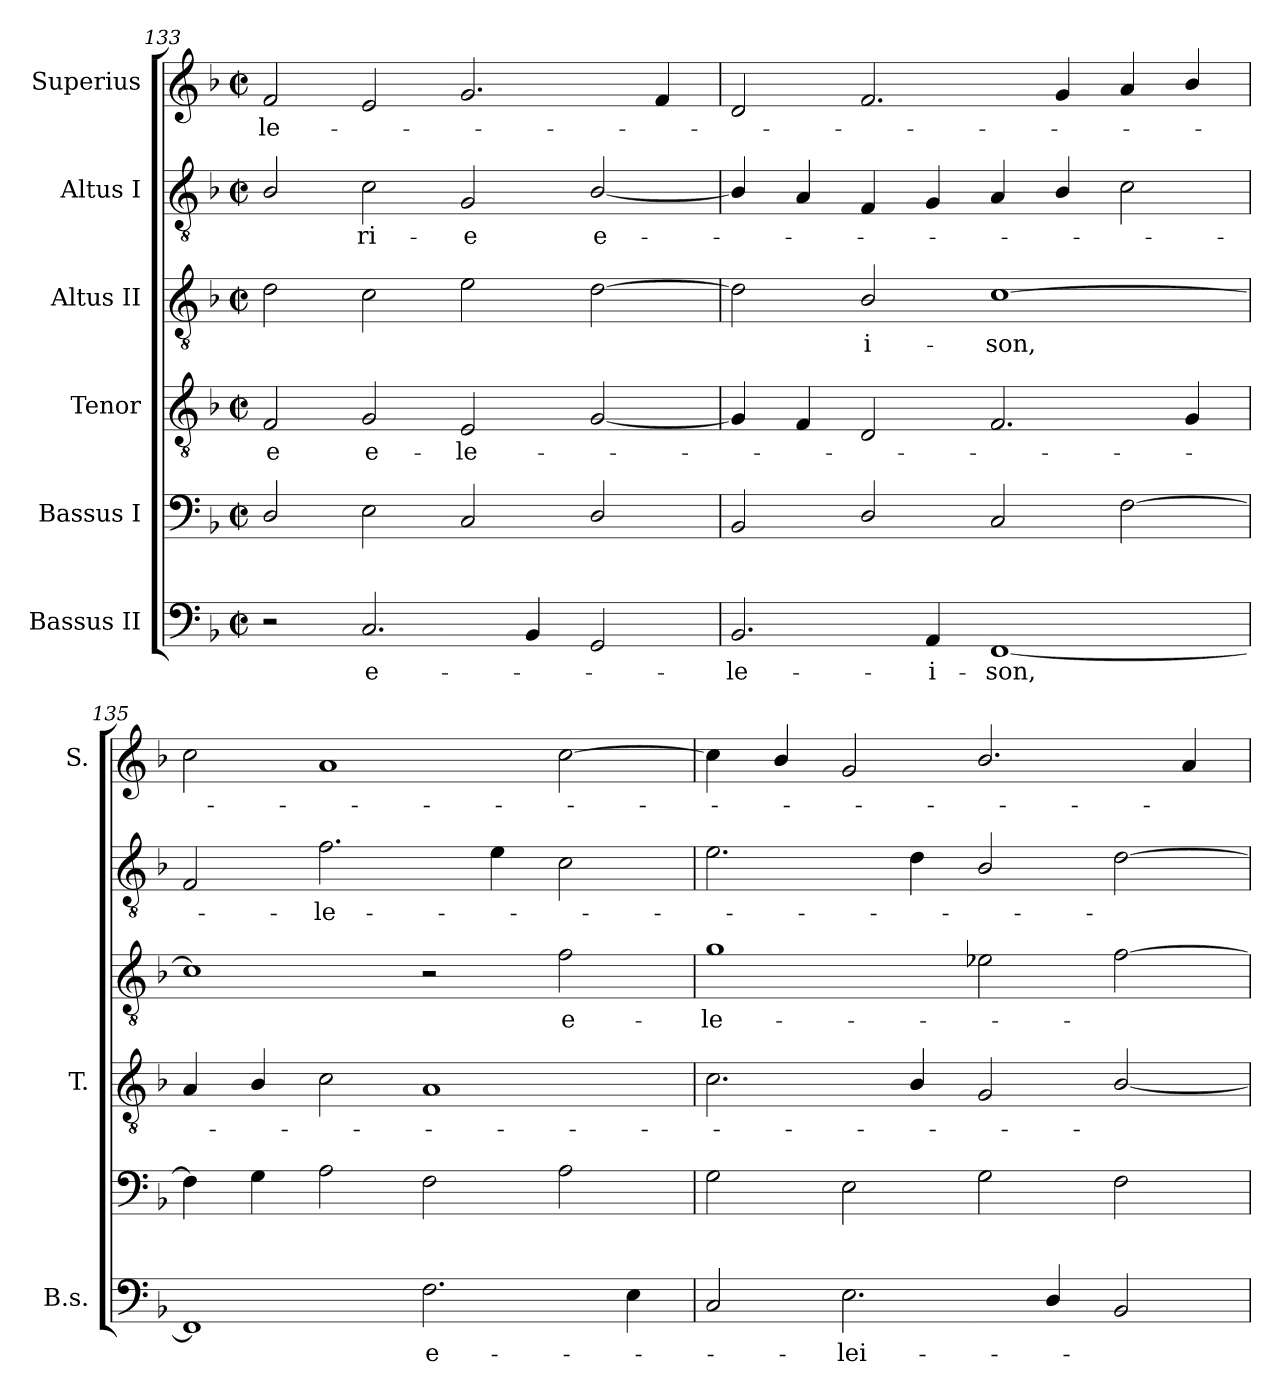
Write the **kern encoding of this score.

**kern	**text	**kern	**kern	**text	**kern	**text	**kern	**text	**kern	**text
*part6	*part6	*part5	*part4	*part4	*part3	*part3	*part2	*part2	*part1	*part1
*staff6	*staff6	*staff5	*staff4	*staff4	*staff3	*staff3	*staff2	*staff2	*staff1	*staff1
*I"Bassus II	*	*I"Bassus I	*I"Tenor	*	*I"Altus II	*	*I"Altus I	*	*I"Superius	*
*I'B.s.	*	*	*I'T.	*	*	*	*	*	*I'S.	*
!!LO:LB:g=z
*clefF4	*	*clefF4	*clefGv2	*	*clefGv2	*	*clefGv2	*	*clefG2	*
*	*	*	*ITrd7c12	*	*ITrd7c12	*	*ITrd7c12	*	*	*
*k[b-]	*	*k[b-]	*k[b-]	*	*k[b-]	*	*k[b-]	*	*k[b-]	*
*F:	*	*F:	*F:	*	*F:	*	*F:	*	*F:	*
*M2/2	*	*M2/2	*M2/2	*	*M2/2	*	*M2/2	*	*M2/2	*
*met(c|)	*	*met(c|)	*met(c|)	*	*met(c|)	*	*met(c|)	*	*met(c|)	*
=133	=133	=133	=133	=133	=133	=133	=133	=133	=133	=133
!	!	!	!	!LO:LY:b:color=#000000	!	!	!	!	!	!
!	!	!	!	!	!	!	!	!	!	!LO:LY:b:color=#000000
2r	.	2Di/	2FFi/	-e	2Di\	.	2BB-i/	.	2fi/	-le-
!	!LO:LY:b:color=#000000	!	!	!	!	!	!	!	!	!
!	!	!	!	!LO:LY:b:color=#000000	!	!	!	!	!	!
!	!	!	!	!	!	!	!	!LO:LY:b:color=#000000	!	!
2.Ci/	e-	2Ei\	2GGi/	e-	2Ci\	.	2Ci\	-ri-	2ei/	.
!	!	!	!	!LO:LY:b:color=#000000	!	!	!	!	!	!
!	!	!	!	!	!	!	!	!LO:LY:b:color=#000000	!	!
.	.	2Ci/	2EEi/	-le-	2Ei\	.	2GGi/	-e	2.gi/	.
4BB-i/	.	.	.	.	.	.	.	.	.	.
!	!	!	!	!	!	!	!	!LO:LY:b:color=#000000	!	!
2GGi/	.	2Di/	[<2GGi/	.	[>2Di\	.	[<2BB-i/	e-	.	.
.	.	.	.	.	.	.	.	.	4fi/	.
=134	=134	=134	=134	=134	=134	=134	=134	=134	=134	=134
!	!LO:LY:b:color=#000000	!	!	!	!	!	!	!	!	!
2.BB-i/	-le-	2BB-i/	4GGi/]	.	2Di\]	.	4BB-i/]	.	2di/	.
.	.	.	4FFi/	.	.	.	4AAi/	.	.	.
!	!	!	!	!	!	!LO:LY:b:color=#000000	!	!	!	!
.	.	2Di/	2DDi/	.	2BB-i/	-i-	4FFi/	.	2.fi/	.
!	!LO:LY:b:color=#000000	!	!	!	!	!	!	!	!	!
4AAi/	-i-	.	.	.	.	.	4GGi/	.	.	.
!	!LO:LY:b:color=#000000	!	!	!	!	!	!	!	!	!
!	!	!	!	!	!	!LO:LY:b:color=#000000	!	!	!	!
[<1FFi	-son,	2Ci/	2.FFi/	.	[>1Ci	-son,	4AAi/	.	.	.
.	.	.	.	.	.	.	4BB-i/	.	4gi/	.
.	.	[>2Fi\	.	.	.	.	2Ci\	.	4ai/	.
.	.	.	4GGi/	.	.	.	.	.	4b-i/	.
=135	=135	=135	=135	=135	=135	=135	=135	=135	=135	=135
1FFi]	.	4Fi\]	4AAi/	.	1Ci]	.	2FFi/	.	2cci\	.
.	.	4Gi\	4BB-i/	.	.	.	.	.	.	.
!	!	!	!	!	!	!	!	!LO:LY:b:color=#000000	!	!
.	.	2Ai\	2Ci\	.	.	.	2.Fi\	-le-	1ai	.
!	!LO:LY:b:color=#000000	!	!	!	!	!	!	!	!	!
2.Fi\	e-	2Fi\	1AAi	.	2r	.	.	.	.	.
.	.	.	.	.	.	.	4Ei\	.	.	.
!	!	!	!	!	!	!LO:LY:b:color=#000000	!	!	!	!
.	.	2Ai\	.	.	2Fi\	e-	2Ci\	.	[>2cci\	.
4Ei\	.	.	.	.	.	.	.	.	.	.
=136	=136	=136	=136	=136	=136	=136	=136	=136	=136	=136
!	!	!	!	!	!	!LO:LY:b:color=#000000	!	!	!	!
2Ci/	.	2Gi\	2.Ci\	.	1Gi	-le-	2.Ei\	.	4cci\]	.
.	.	.	.	.	.	.	.	.	4b-i/	.
!	!LO:LY:b:color=#000000	!	!	!	!	!	!	!	!	!
2.Ei\	-lei-	2Ei\	.	.	.	.	.	.	2gi/	.
.	.	.	4BB-i/	.	.	.	4Di\	.	.	.
.	.	2Gi\	2GGi/	.	2E-Xi\	.	2BB-i/	.	2.b-i/	.
4Di/	.	.	.	.	.	.	.	.	.	.
2BB-i/	.	2Fi\	[<2BB-i/	.	[>2Fi\	.	[>2Di\	.	.	.
.	.	.	.	.	.	.	.	.	4ai/	.
=	=	=	=	=	=	=	=	=	=	=
*-	*-	*-	*-	*-	*-	*-	*-	*-	*-	*-
